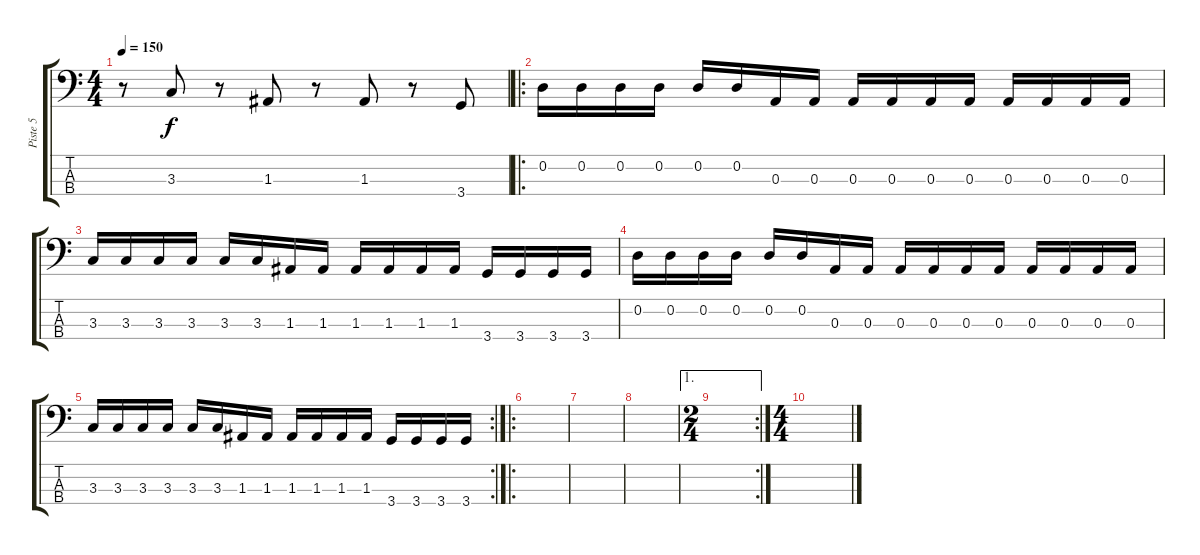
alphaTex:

\track ("Piste 5" "Piste 5") {instrument synthbass1}
\staff {score tabs}
\tuning (G2 D2 A1 E1) {hide}
\ts (4 4)
\tempo 150
\clef f4
\ks c
r.8{dy f} 3.3.8 r.8 1.3.8 r.8 1.3.8 r.8 3.4.8 |
\ro
0.2.16 0.2.16 0.2.16 0.2.16 0.2.16 0.2.16 0.3.16 0.3.16 0.3.16 0.3.16 0.3.16 0.3.16 0.3.16 0.3.16 0.3.16 0.3.16 |
3.3.16 3.3.16 3.3.16 3.3.16 3.3.16 3.3.16 1.3.16 1.3.16 1.3.16 1.3.16 1.3.16 1.3.16 3.4.16 3.4.16 3.4.16 3.4.16 |
0.2.16 0.2.16 0.2.16 0.2.16 0.2.16 0.2.16 0.3.16 0.3.16 0.3.16 0.3.16 0.3.16 0.3.16 0.3.16 0.3.16 0.3.16 0.3.16 |
\rc 2
3.3.16 3.3.16 3.3.16 3.3.16 3.3.16 3.3.16 1.3.16 1.3.16 1.3.16 1.3.16 1.3.16 1.3.16 3.4.16 3.4.16 3.4.16 3.4.16 |
\ro
|
|
|
\ae 1
\rc 2
\ts (2 4)
|
\ts (4 4)
